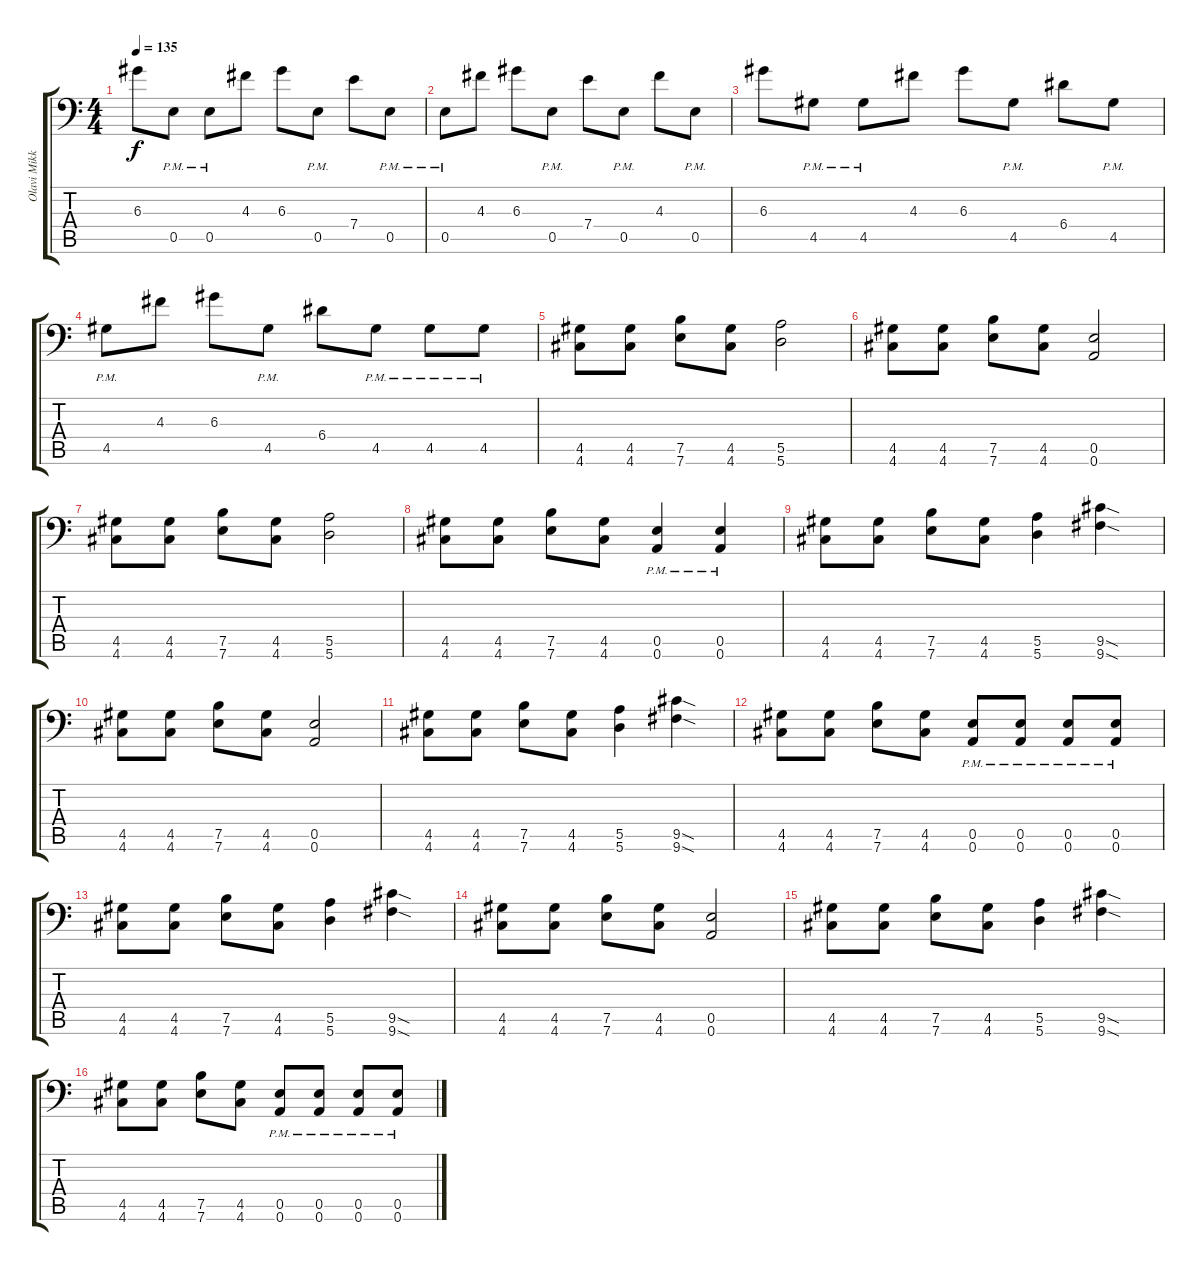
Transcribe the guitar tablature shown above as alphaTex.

\track ("Olavi Mikkonen" "Olavi Mikk") {instrument distortionguitar}
\staff {score tabs}
\tuning (B3 Gb3 D3 A2 E2 A1) {hide}
\ts (4 4)
\tempo 135
\clef f4
\ks c
6.3.8{dy f} 0.5{pm}.8 0.5{pm}.8 4.3.8 6.3.8 0.5{pm}.8 7.4.8 0.5{pm}.8 |
0.5{pm}.8 4.3.8 6.3.8 0.5{pm}.8 7.4.8 0.5{pm}.8 4.3.8 0.5{pm}.8 |
6.3.8 4.5{pm}.8 4.5{pm}.8 4.3.8 6.3.8 4.5{pm}.8 6.4.8 4.5{pm}.8 |
4.5{pm}.8 4.3.8 6.3.8 4.5{pm}.8 6.4.8 4.5{pm}.8 4.5{pm}.8 4.5{pm}.8 |
(4.5 4.6).8 (4.5 4.6).8 (7.5 7.6).8 (4.5 4.6).8 (5.5 5.6).2 |
(4.5 4.6).8 (4.5 4.6).8 (7.5 7.6).8 (4.5 4.6).8 (0.5 0.6).2 |
(4.5 4.6).8 (4.5 4.6).8 (7.5 7.6).8 (4.5 4.6).8 (5.5 5.6).2 |
(4.5 4.6).8 (4.5 4.6).8 (7.5 7.6).8 (4.5 4.6).8 (0.5{pm} 0.6{pm}).4 (0.5{pm} 0.6{pm}).4 |
(4.5 4.6).8 (4.5 4.6).8 (7.5 7.6).8 (4.5 4.6).8 (5.5 5.6).4 (9.5{sod} 9.6{sod}).4 |
(4.5 4.6).8 (4.5 4.6).8 (7.5 7.6).8 (4.5 4.6).8 (0.5 0.6).2 |
(4.5 4.6).8 (4.5 4.6).8 (7.5 7.6).8 (4.5 4.6).8 (5.5 5.6).4 (9.5{sod} 9.6{sod}).4 |
(4.5 4.6).8 (4.5 4.6).8 (7.5 7.6).8 (4.5 4.6).8 (0.5{pm} 0.6{pm}).8 (0.5{pm} 0.6{pm}).8 (0.5{pm} 0.6{pm}).8 (0.5{pm} 0.6{pm}).8 |
(4.5 4.6).8 (4.5 4.6).8 (7.5 7.6).8 (4.5 4.6).8 (5.5 5.6).4 (9.5{sod} 9.6{sod}).4 |
(4.5 4.6).8 (4.5 4.6).8 (7.5 7.6).8 (4.5 4.6).8 (0.5 0.6).2 |
(4.5 4.6).8 (4.5 4.6).8 (7.5 7.6).8 (4.5 4.6).8 (5.5 5.6).4 (9.5{sod} 9.6{sod}).4 |
(4.5 4.6).8 (4.5 4.6).8 (7.5 7.6).8 (4.5 4.6).8 (0.5{pm} 0.6{pm}).8 (0.5{pm} 0.6{pm}).8 (0.5{pm} 0.6{pm}).8 (0.5{pm} 0.6{pm}).8
